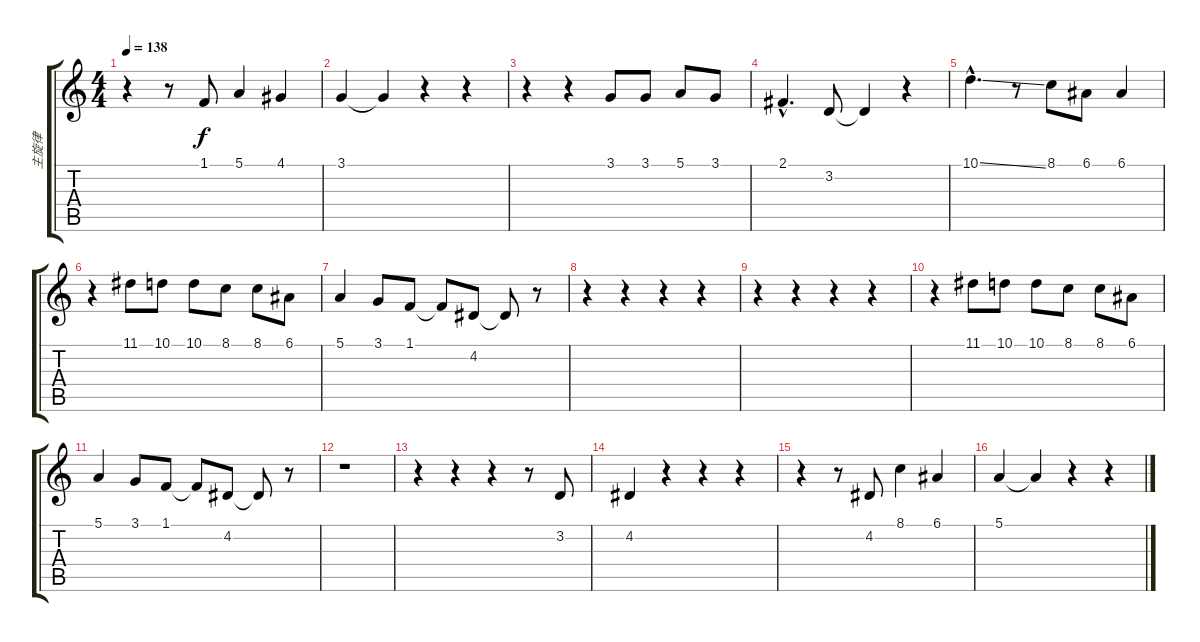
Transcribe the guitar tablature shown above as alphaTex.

\track ("主旋律" "主旋律") {instrument tenorsax}
\staff {score tabs}
\tuning (E4 B3 G3 D3 A2 E2) {hide}
\ts (4 4)
\tempo 138
\clef g2
\ks c
r.4{dy f} r.8 1.1.8 5.1.4 4.1.4 |
3.1.4 3.1{t}.4 r.4 r.4 |
r.4 r.4 3.1.8 3.1.8 5.1.8 3.1.8 |
2.1{hac}.4{d} 3.2.8 3.2{t}.4 r.4 |
10.1{ss hac}.4{d} r.8 8.1.8 6.1.8 6.1.4 |
r.4 11.1.8 10.1.8 10.1.8 8.1.8 8.1.8 6.1.8 |
5.1.4 3.1.8 1.1.8 1.1{t}.8 4.2.8 4.2{t}.8 r.8 |
r.4 r.4 r.4 r.4 |
r.4 r.4 r.4 r.4 |
r.4 11.1.8 10.1.8 10.1.8 8.1.8 8.1.8 6.1.8 |
5.1.4 3.1.8 1.1.8 1.1{t}.8 4.2.8 4.2{t}.8 r.8 |
r.1 |
r.4 r.4 r.4 r.8 3.2.8 |
4.2.4 r.4 r.4 r.4 |
r.4 r.8 4.2.8 8.1.4 6.1.4 |
5.1.4 5.1{t}.4 r.4 r.4
